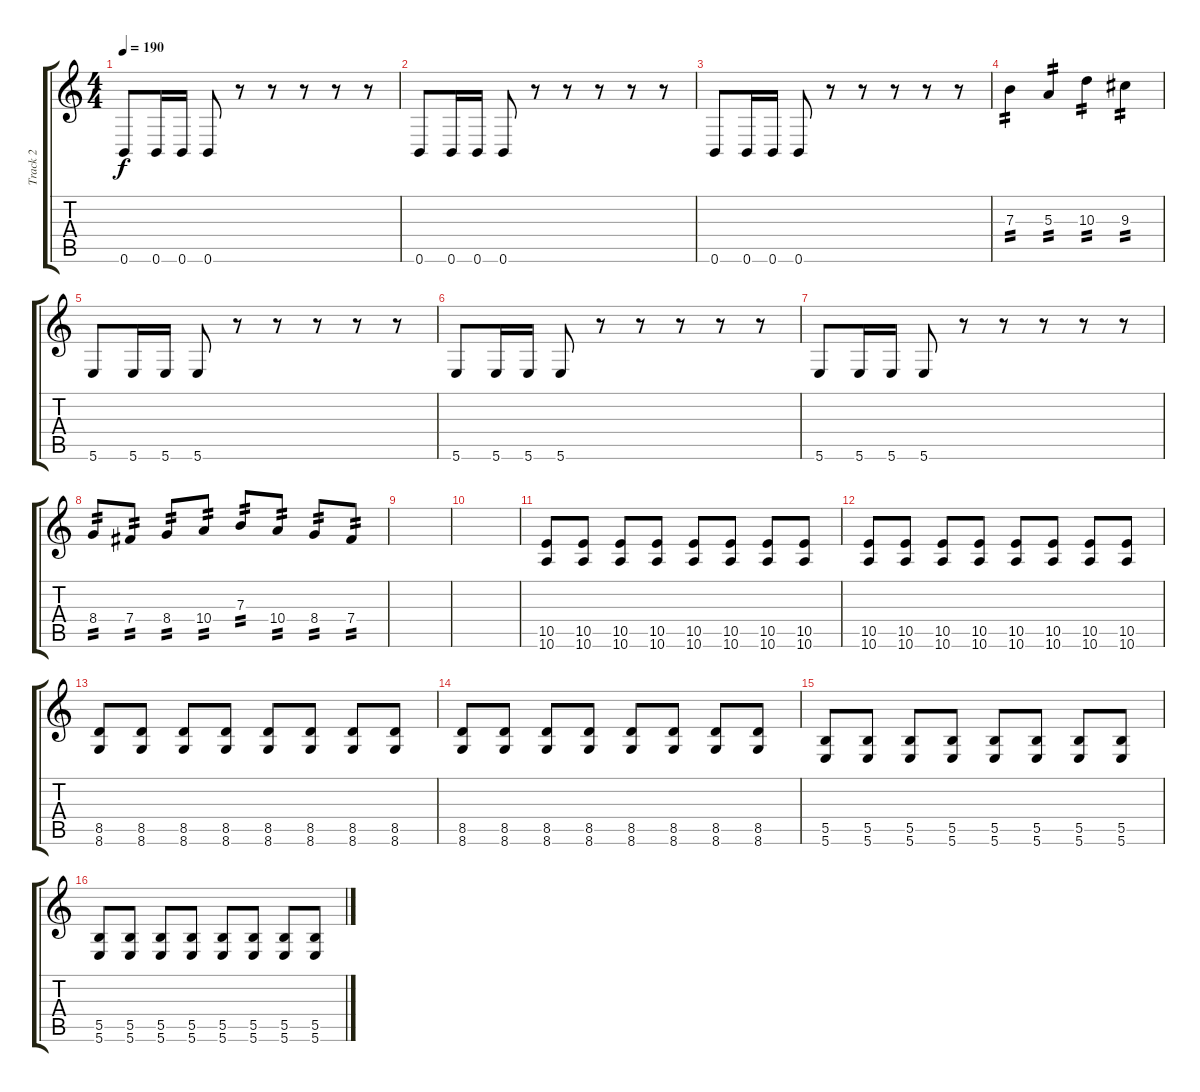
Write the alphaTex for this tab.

\track ("Track 2" "Track 2") {instrument distortionguitar}
\staff {score tabs}
\tuning (Db4 Ab3 E3 B2 Gb2 B1) {hide}
\ts (4 4)
\tempo 190
\clef g2
\ks c
0.6.8{dy f} 0.6.16 0.6.16 0.6.8 r.8 r.8 r.8 r.8 r.8 |
0.6.8 0.6.16 0.6.16 0.6.8 r.8 r.8 r.8 r.8 r.8 |
0.6.8 0.6.16 0.6.16 0.6.8 r.8 r.8 r.8 r.8 r.8 |
7.3.4{tp 2} 5.3.4{tp 2} 10.3.4{tp 2} 9.3.4{tp 2} |
5.6.8 5.6.16 5.6.16 5.6.8 r.8 r.8 r.8 r.8 r.8 |
5.6.8 5.6.16 5.6.16 5.6.8 r.8 r.8 r.8 r.8 r.8 |
5.6.8 5.6.16 5.6.16 5.6.8 r.8 r.8 r.8 r.8 r.8 |
8.4.8{tp 2} 7.4.8{tp 2} 8.4.8{tp 2} 10.4.8{tp 2} 7.3.8{tp 2} 10.4.8{tp 2} 8.4.8{tp 2} 7.4.8{tp 2} |
|
|
(10.5 10.6).8 (10.5 10.6).8 (10.5 10.6).8 (10.5 10.6).8 (10.5 10.6).8 (10.5 10.6).8 (10.5 10.6).8 (10.5 10.6).8 |
(10.5 10.6).8 (10.5 10.6).8 (10.5 10.6).8 (10.5 10.6).8 (10.5 10.6).8 (10.5 10.6).8 (10.5 10.6).8 (10.5 10.6).8 |
(8.5 8.6).8 (8.5 8.6).8 (8.5 8.6).8 (8.5 8.6).8 (8.5 8.6).8 (8.5 8.6).8 (8.5 8.6).8 (8.5 8.6).8 |
(8.5 8.6).8 (8.5 8.6).8 (8.5 8.6).8 (8.5 8.6).8 (8.5 8.6).8 (8.5 8.6).8 (8.5 8.6).8 (8.5 8.6).8 |
(5.5 5.6).8 (5.5 5.6).8 (5.5 5.6).8 (5.5 5.6).8 (5.5 5.6).8 (5.5 5.6).8 (5.5 5.6).8 (5.5 5.6).8 |
(5.5 5.6).8 (5.5 5.6).8 (5.5 5.6).8 (5.5 5.6).8 (5.5 5.6).8 (5.5 5.6).8 (5.5 5.6).8 (5.5 5.6).8
